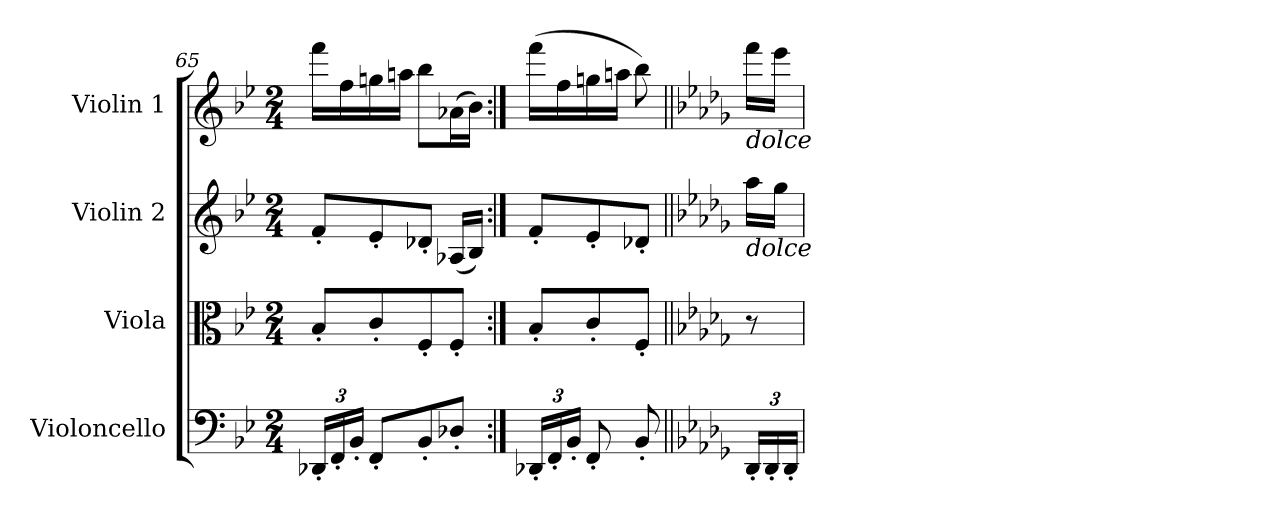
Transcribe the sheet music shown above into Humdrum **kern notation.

**kern	**dynam	**kern	**kern	**kern
*part4	*part4	*part3	*part2	*part1
*staff4	*staff4	*staff3	*staff2	*staff1
*I"Violoncello	*	*I"Viola	*I"Violin 2	*I"Violin 1
*I'Vc	*	*I'Vla	*I'Vln	*I'Vln
!!LO:PB:g=z
*clefF4	*	*clefC3	*clefG2	*clefG2
*k[b-e-]	*	*k[b-e-]	*k[b-e-]	*k[b-e-]
*M2/4	*	*M2/4	*M2/4	*M2/4
*Xbrackettup	*	*	*	*
=65X9	=65X9	=65X9	=65X9	=65X9
24DD-X'/LL	.	8B-'/L	8f'/L	16fff\LL
24FF'/	.	.	.	.
.	.	.	.	16ff\
24BB-'/JJ	.	.	.	.
8FF'/L	.	8c'/	8e-'/	16ggn\
.	.	.	.	16aan\JJ
8BB-'/	.	8F'/	8d-X'/J	8bb-\L
8D-X'/J	.	8F'/J	(16A-X/LL	(16a-X\L
.	.	.	16B-/JJ)	16b-\JJ)
=66:|!	=66:|!	=66:|!	=66:|!	=66:|!
24DD-X'/LL	.	8B-'/L	8f'/L	(16fff\LL
24FF'/	.	.	.	.
.	.	.	.	16ff\
24BB-'/JJ	.	.	.	.
8FF'/	.	8c'/	8e-'/	16ggn\
.	.	.	.	16aan\JJ
8BB-'/	.	8F'/J	8d-X'/J	8bb-\)
!!LO:LB:g=z
=66X10||	=66X10||	=66X10||	=66X10||	=66X10||
*k[b-e-a-d-g-]	*	*k[b-e-a-d-g-]	*k[b-e-a-d-g-]	*k[b-e-a-d-g-]
!	!	!	!	!LO:TX:b:i:t=dolce
!	!	!	!LO:TX:b:i:t=dolce	!
!	!LO:DY:b	!	!	!
!	!LO:DY:n=1:b	!	!	!
24DD-'/LL	p other-dynamics	8r	16aa-\LL	16fff\LL
24DD-'/	.	.	.	.
.	.	.	16gg-\JJ	16eee-\JJ
24DD-'/JJ	.	.	.	.
=	=	=	=	=
*-	*-	*-	*-	*-
